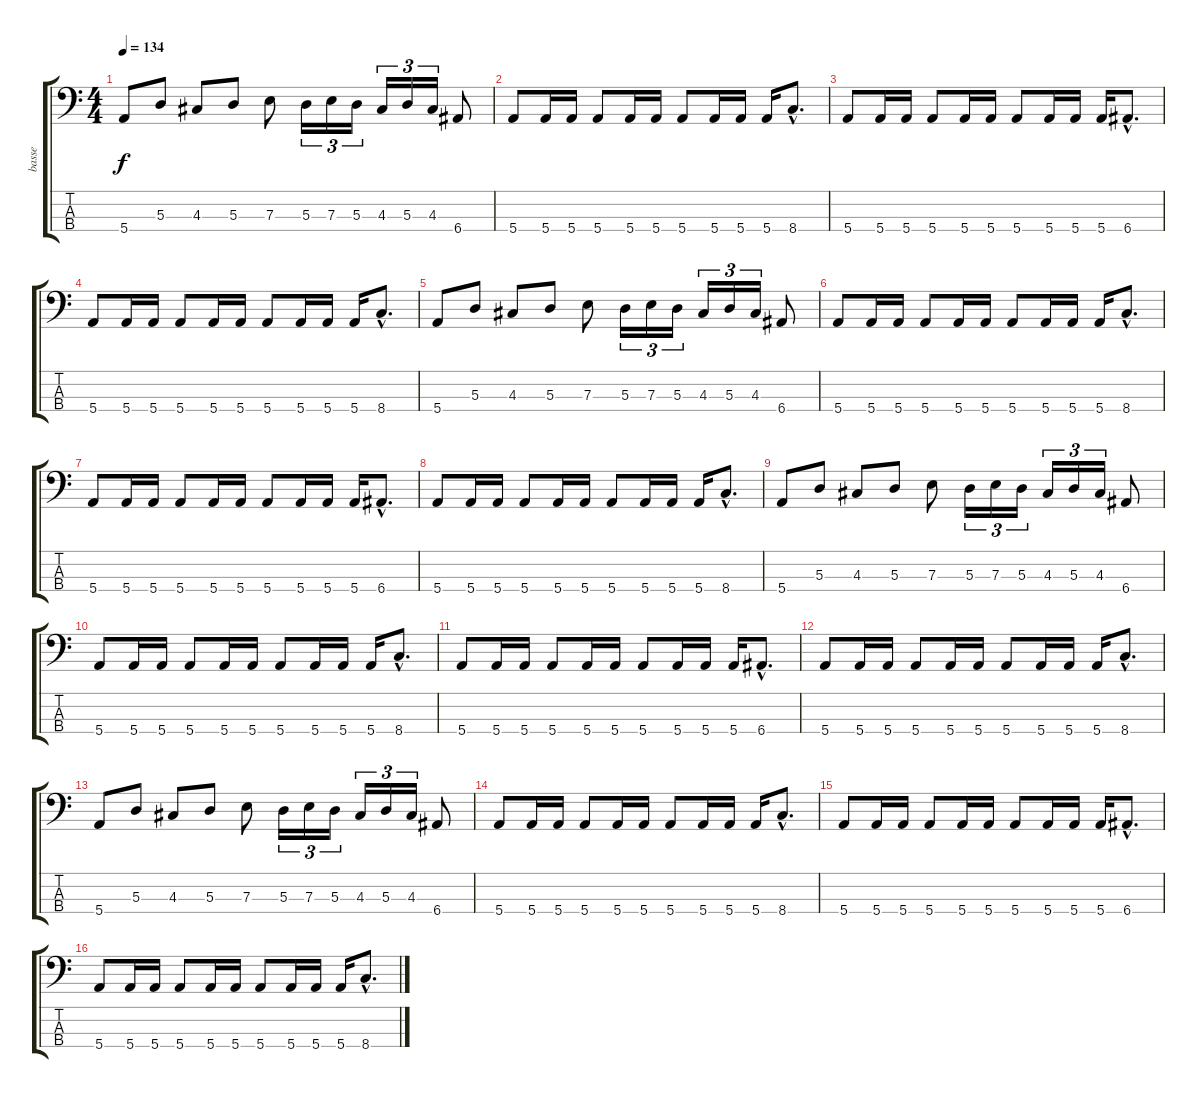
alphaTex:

\track ("basse" "basse") {instrument electricbassfinger}
\staff {score tabs}
\tuning (G2 D2 A1 E1) {hide}
\ts (4 4)
\tempo 134
\clef f4
\ks c
5.4.8{dy f} 5.3.8 4.3.8 5.3.8 7.3.8 5.3.16{tu (3 2)} 7.3.16{tu (3 2)} 5.3.16{tu (3 2)} 4.3.16{tu (3 2)} 5.3.16{tu (3 2)} 4.3.16{tu (3 2)} 6.4.8 |
5.4.8 5.4.16 5.4.16 5.4.8 5.4.16 5.4.16 5.4.8 5.4.16 5.4.16 5.4.16 8.4{hac}.8{d} |
5.4.8 5.4.16 5.4.16 5.4.8 5.4.16 5.4.16 5.4.8 5.4.16 5.4.16 5.4.16 6.4{hac}.8{d} |
5.4.8 5.4.16 5.4.16 5.4.8 5.4.16 5.4.16 5.4.8 5.4.16 5.4.16 5.4.16 8.4{hac}.8{d} |
5.4.8 5.3.8 4.3.8 5.3.8 7.3.8 5.3.16{tu (3 2)} 7.3.16{tu (3 2)} 5.3.16{tu (3 2)} 4.3.16{tu (3 2)} 5.3.16{tu (3 2)} 4.3.16{tu (3 2)} 6.4.8 |
5.4.8 5.4.16 5.4.16 5.4.8 5.4.16 5.4.16 5.4.8 5.4.16 5.4.16 5.4.16 8.4{hac}.8{d} |
5.4.8 5.4.16 5.4.16 5.4.8 5.4.16 5.4.16 5.4.8 5.4.16 5.4.16 5.4.16 6.4{hac}.8{d} |
5.4.8 5.4.16 5.4.16 5.4.8 5.4.16 5.4.16 5.4.8 5.4.16 5.4.16 5.4.16 8.4{hac}.8{d} |
5.4.8 5.3.8 4.3.8 5.3.8 7.3.8 5.3.16{tu (3 2)} 7.3.16{tu (3 2)} 5.3.16{tu (3 2)} 4.3.16{tu (3 2)} 5.3.16{tu (3 2)} 4.3.16{tu (3 2)} 6.4.8 |
5.4.8 5.4.16 5.4.16 5.4.8 5.4.16 5.4.16 5.4.8 5.4.16 5.4.16 5.4.16 8.4{hac}.8{d} |
5.4.8 5.4.16 5.4.16 5.4.8 5.4.16 5.4.16 5.4.8 5.4.16 5.4.16 5.4.16 6.4{hac}.8{d} |
5.4.8 5.4.16 5.4.16 5.4.8 5.4.16 5.4.16 5.4.8 5.4.16 5.4.16 5.4.16 8.4{hac}.8{d} |
5.4.8 5.3.8 4.3.8 5.3.8 7.3.8 5.3.16{tu (3 2)} 7.3.16{tu (3 2)} 5.3.16{tu (3 2)} 4.3.16{tu (3 2)} 5.3.16{tu (3 2)} 4.3.16{tu (3 2)} 6.4.8 |
5.4.8 5.4.16 5.4.16 5.4.8 5.4.16 5.4.16 5.4.8 5.4.16 5.4.16 5.4.16 8.4{hac}.8{d} |
5.4.8 5.4.16 5.4.16 5.4.8 5.4.16 5.4.16 5.4.8 5.4.16 5.4.16 5.4.16 6.4{hac}.8{d} |
5.4.8 5.4.16 5.4.16 5.4.8 5.4.16 5.4.16 5.4.8 5.4.16 5.4.16 5.4.16 8.4{hac}.8{d}
